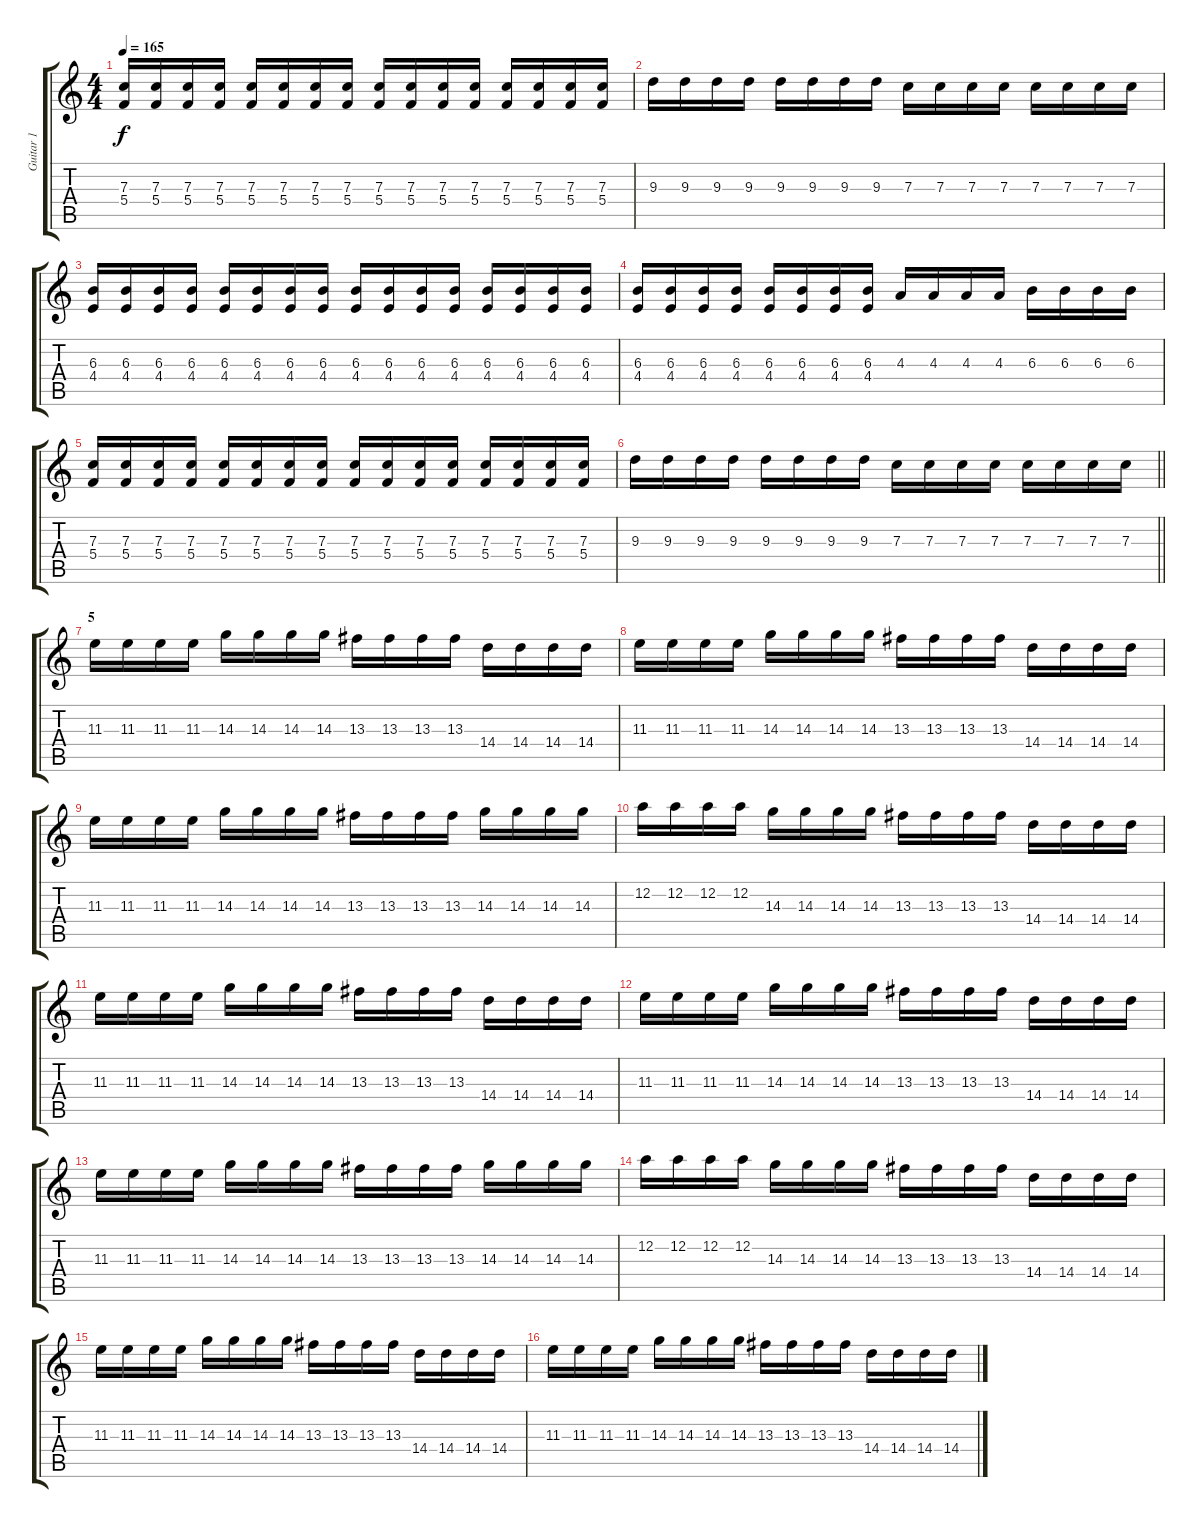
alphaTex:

\track ("Guitar 1" "Guitar 1") {instrument distortionguitar}
\staff {score tabs}
\tuning (D4 A3 F3 C3 G2 C2) {hide}
\ts (4 4)
\tempo 165
\clef g2
\ks c
(7.3 5.4).16{dy f} (7.3 5.4).16 (7.3 5.4).16 (7.3 5.4).16 (7.3 5.4).16 (7.3 5.4).16 (7.3 5.4).16 (7.3 5.4).16 (7.3 5.4).16 (7.3 5.4).16 (7.3 5.4).16 (7.3 5.4).16 (7.3 5.4).16 (7.3 5.4).16 (7.3 5.4).16 (7.3 5.4).16 |
9.3.16 9.3.16 9.3.16 9.3.16 9.3.16 9.3.16 9.3.16 9.3.16 7.3.16 7.3.16 7.3.16 7.3.16 7.3.16 7.3.16 7.3.16 7.3.16 |
(6.3 4.4).16 (6.3 4.4).16 (6.3 4.4).16 (6.3 4.4).16 (6.3 4.4).16 (6.3 4.4).16 (6.3 4.4).16 (6.3 4.4).16 (6.3 4.4).16 (6.3 4.4).16 (6.3 4.4).16 (6.3 4.4).16 (6.3 4.4).16 (6.3 4.4).16 (6.3 4.4).16 (6.3 4.4).16 |
(6.3 4.4).16 (6.3 4.4).16 (6.3 4.4).16 (6.3 4.4).16 (6.3 4.4).16 (6.3 4.4).16 (6.3 4.4).16 (6.3 4.4).16 4.3.16 4.3.16 4.3.16 4.3.16 6.3.16 6.3.16 6.3.16 6.3.16 |
(7.3 5.4).16 (7.3 5.4).16 (7.3 5.4).16 (7.3 5.4).16 (7.3 5.4).16 (7.3 5.4).16 (7.3 5.4).16 (7.3 5.4).16 (7.3 5.4).16 (7.3 5.4).16 (7.3 5.4).16 (7.3 5.4).16 (7.3 5.4).16 (7.3 5.4).16 (7.3 5.4).16 (7.3 5.4).16 |
\barLineRight lightlight
9.3.16 9.3.16 9.3.16 9.3.16 9.3.16 9.3.16 9.3.16 9.3.16 7.3.16 7.3.16 7.3.16 7.3.16 7.3.16 7.3.16 7.3.16 7.3.16 |
\section ("" "5")
11.3.16 11.3.16 11.3.16 11.3.16 14.3.16 14.3.16 14.3.16 14.3.16 13.3.16 13.3.16 13.3.16 13.3.16 14.4.16 14.4.16 14.4.16 14.4.16 |
11.3.16 11.3.16 11.3.16 11.3.16 14.3.16 14.3.16 14.3.16 14.3.16 13.3.16 13.3.16 13.3.16 13.3.16 14.4.16 14.4.16 14.4.16 14.4.16 |
11.3.16 11.3.16 11.3.16 11.3.16 14.3.16 14.3.16 14.3.16 14.3.16 13.3.16 13.3.16 13.3.16 13.3.16 14.3.16 14.3.16 14.3.16 14.3.16 |
12.2.16 12.2.16 12.2.16 12.2.16 14.3.16 14.3.16 14.3.16 14.3.16 13.3.16 13.3.16 13.3.16 13.3.16 14.4.16 14.4.16 14.4.16 14.4.16 |
11.3.16 11.3.16 11.3.16 11.3.16 14.3.16 14.3.16 14.3.16 14.3.16 13.3.16 13.3.16 13.3.16 13.3.16 14.4.16 14.4.16 14.4.16 14.4.16 |
11.3.16 11.3.16 11.3.16 11.3.16 14.3.16 14.3.16 14.3.16 14.3.16 13.3.16 13.3.16 13.3.16 13.3.16 14.4.16 14.4.16 14.4.16 14.4.16 |
11.3.16 11.3.16 11.3.16 11.3.16 14.3.16 14.3.16 14.3.16 14.3.16 13.3.16 13.3.16 13.3.16 13.3.16 14.3.16 14.3.16 14.3.16 14.3.16 |
12.2.16 12.2.16 12.2.16 12.2.16 14.3.16 14.3.16 14.3.16 14.3.16 13.3.16 13.3.16 13.3.16 13.3.16 14.4.16 14.4.16 14.4.16 14.4.16 |
11.3.16 11.3.16 11.3.16 11.3.16 14.3.16 14.3.16 14.3.16 14.3.16 13.3.16 13.3.16 13.3.16 13.3.16 14.4.16 14.4.16 14.4.16 14.4.16 |
11.3.16 11.3.16 11.3.16 11.3.16 14.3.16 14.3.16 14.3.16 14.3.16 13.3.16 13.3.16 13.3.16 13.3.16 14.4.16 14.4.16 14.4.16 14.4.16
